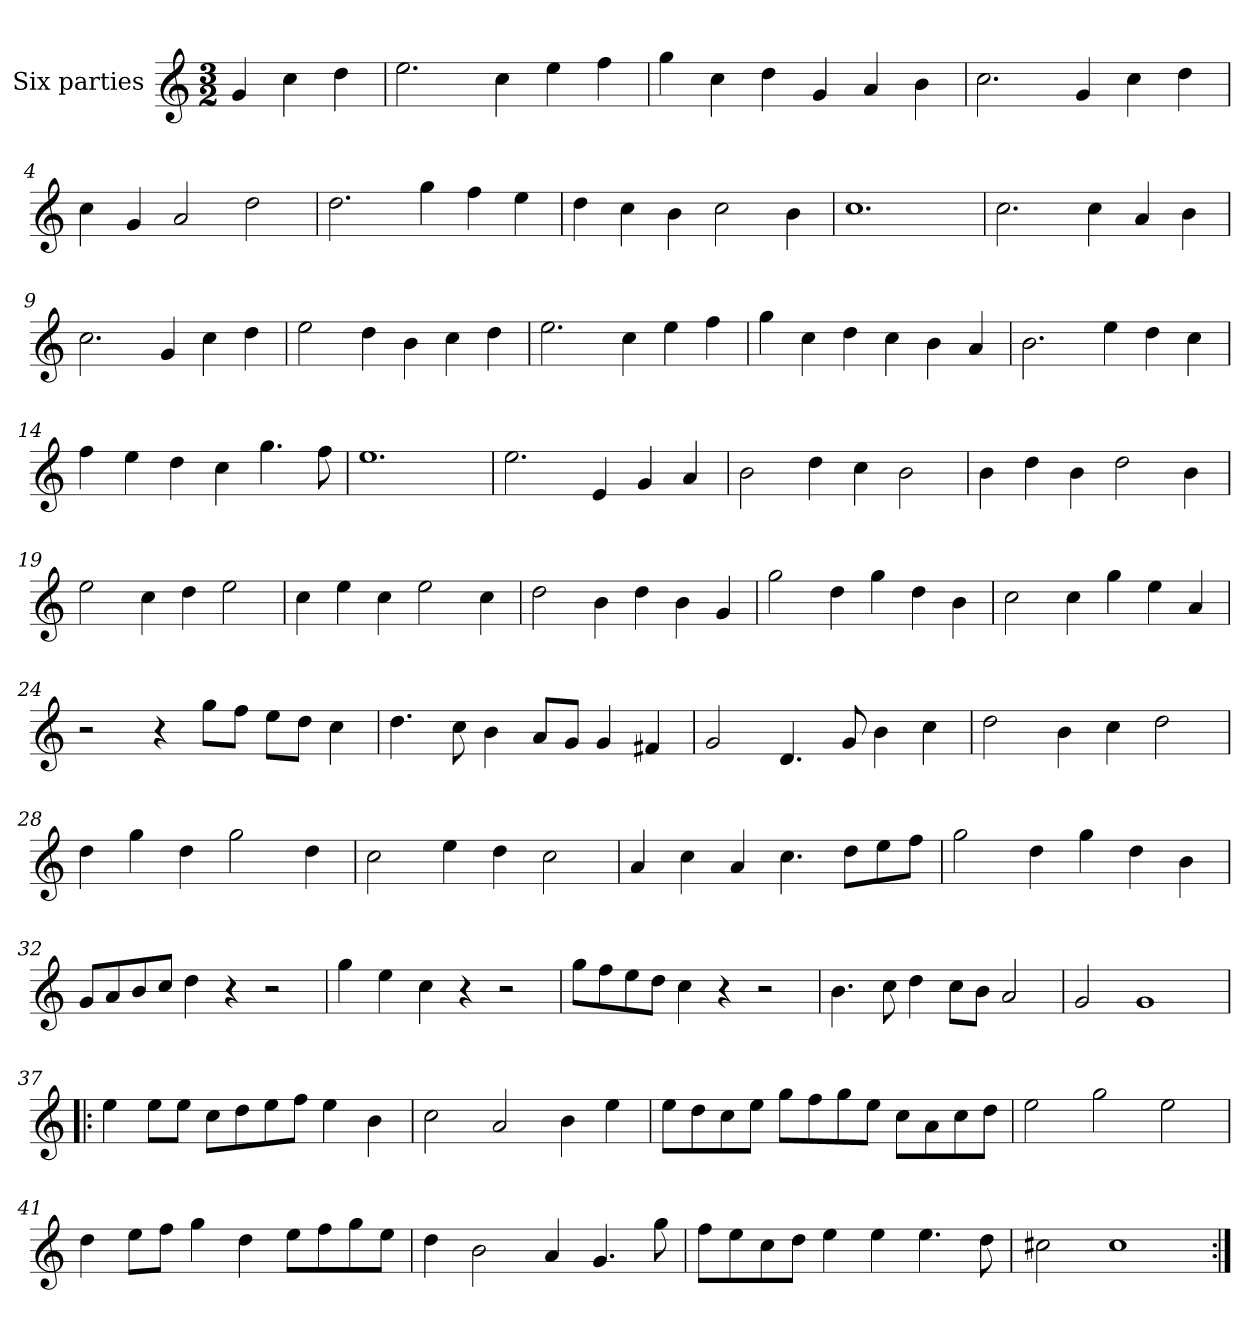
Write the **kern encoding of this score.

**kern
*part1
*staff1
*I"Six parties
*clefG2
*k[]
*M3/2
*MM180
=
4g/
4cc\
4dd\
=1
2.ee\
4cc\
4ee\
4ff\
=2
4gg\
4cc\
4dd\
4g/
4a/
4b\
=3
2.cc\
4g/
4cc\
4dd\
=4
4cc\
4g/
2a/
2dd\
=5
2.dd\
4gg\
4ff\
4ee\
=6
4dd\
4cc\
4b\
2cc\
4b\
=7
1.cc
=8
2.cc\
4cc\
4a/
4b\
=9
2.cc\
4g/
4cc\
4dd\
=10
2ee\
4dd\
4b\
4cc\
4dd\
=11
2.ee\
4cc\
4ee\
4ff\
=12
4gg\
4cc\
4dd\
4cc\
4b\
4a/
=13
2.b\
4ee\
4dd\
4cc\
=14
4ff\
4ee\
4dd\
4cc\
4.gg\
8ff\
=15
1.ee
=16
2.ee\
4e/
4g/
4a/
=17
2b\
4dd\
4cc\
2b\
=18
4b\
4dd\
4b\
2dd\
4b\
=19
2ee\
4cc\
4dd\
2ee\
=20
4cc\
4ee\
4cc\
2ee\
4cc\
=21
2dd\
4b\
4dd\
4b\
4g/
=22
2gg\
4dd\
4gg\
4dd\
4b\
=23
2cc\
4cc\
4gg\
4ee\
4a/
=24
2r
4r
8gg\L
8ff\J
8ee\L
8dd\J
4cc\
=25
4.dd\
8cc\
4b\
8a/L
8g/J
4g/
4f#X/
=26
2g/
4.d/
8g/
4b\
4cc\
=27
2dd\
4b\
4cc\
2dd\
=28
4dd\
4gg\
4dd\
2gg\
4dd\
=29
2cc\
4ee\
4dd\
2cc\
=30
4a/
4cc\
4a/
4.cc\
8dd\L
8ee\
8ff\J
=31
2gg\
4dd\
4gg\
4dd\
4b\
=32
8g/L
8a/
8b/
8cc/J
4dd\
4r
2r
=33
4gg\
4ee\
4cc\
4r
2r
=34
8gg\L
8ff\
8ee\
8dd\J
4cc\
4r
2r
=35
4.b\
8cc\
4dd\
8cc\L
8b\J
2a/
=36
2g/
1g
=37!|:
4ee\
8ee\L
8ee\J
8cc\L
8dd\
8ee\
8ff\J
4ee\
4b\
=38
2cc\
2a/
4b\
4ee\
=39
8ee\L
8dd\
8cc\
8ee\J
8gg\L
8ff\
8gg\
8ee\J
8cc\L
8a\
8cc\
8dd\J
=40
2ee\
2gg\
2ee\
=41
4dd\
8ee\L
8ff\J
4gg\
4dd\
8ee\L
8ff\
8gg\
8ee\J
=42
4dd\
2b\
4a/
4.g/
8gg\
=43
8ff\L
8ee\
8cc\
8dd\J
4ee\
4ee\
4.ee\
8dd\
=44
2cc#X\
1cc#
=:|!
*-
